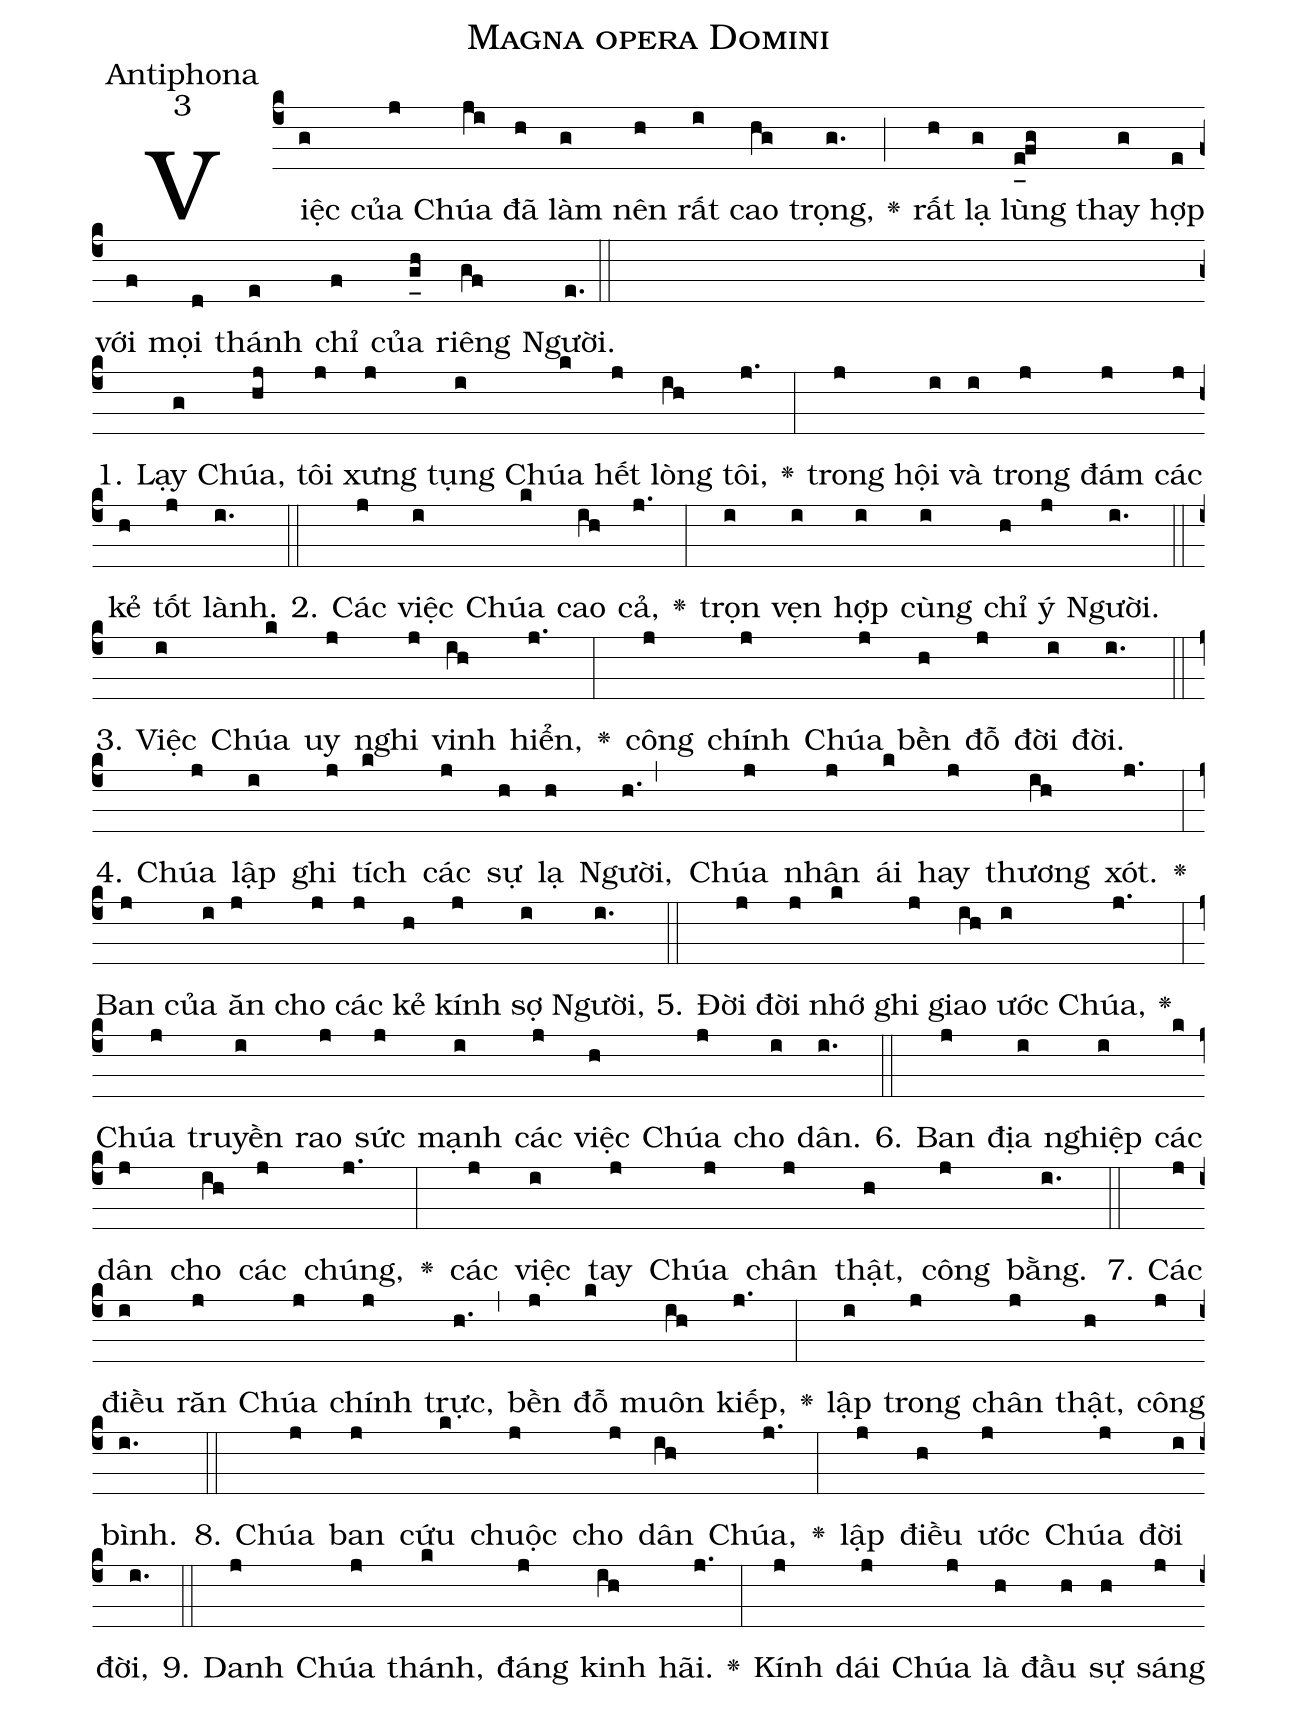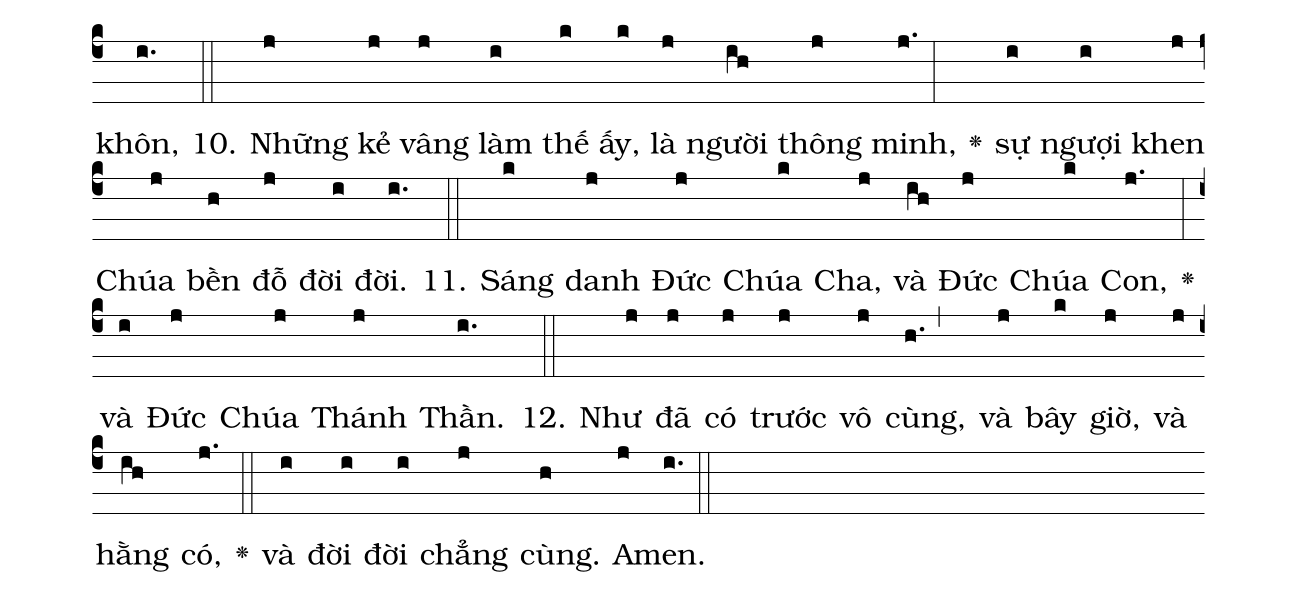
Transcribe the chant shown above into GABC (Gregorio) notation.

name:Magna opera Domini;
office-part:Antiphona;
mode:3;
%%
(c4)Việc(g) của(j) Chúa(ji) đã(h) làm(g) nên(h) rất(i) cao(hg) trọng,(g.) <v>\greheightstar</v>(;) rất(h) lạ(g) lùng(e_0[uh:l]!fg) thay(g) hợp(e) với(f) mọi(d) thánh(e) chỉ(f) của(g_[uh:l]h) riêng(gf) Người.(e.) (::Z)
1. Lạy(g) Chúa,(hj) tôi(j) xưng(j) tụng(i) Chúa(k) hết(j) lòng(ih) tôi,(j.) <v>\greheightstar</v>(:) trong(j) hội(i) và(i) trong(j) đám(j) các(j) kẻ(h) tốt(j) lành.(i.) (::)
2. Các(j) việc(i) Chúa(k) cao(ih) cả,(j.) <v>\greheightstar</v>(:) trọn(i) vẹn(i) hợp(i) cùng(i) chỉ(h) ý(j) Người.(i.) (::)
3. Việc(i) Chúa(k) uy(j) nghi(j) vinh(ih) hiển,(j.) <v>\greheightstar</v>(:) công(j) chính(j) Chúa(j) bền(h) đỗ(j) đời(i) đời.(i.) (::)
4. Chúa(j) lập(i) ghi(j) tích(k) các(j) sự(h) lạ(h) Người,(h.,) Chúa(j) nhân(j) ái(k) hay(j) thương(ih) xót.(j.) <v>\greheightstar</v>(:) Ban(j) của(i) ăn(j) cho(j) các(j) kẻ(h) kính(j) sợ(i) Người,(i.) (::)
5. Đời(j) đời(j) nhớ(k) ghi(j) giao(ih) ước(i) Chúa,(j.) <v>\greheightstar</v>(:) Chúa(j) truyền(i) rao(j) sức(j) mạnh(i) các(j) việc(h) Chúa(j) cho(i) dân.(i.) (::)
6. Ban(j) địa(i) nghiệp(i) các(k) dân(j) cho(ih) các(j) chúng,(j.) <v>\greheightstar</v>(:) các(j) việc(i) tay(j) Chúa(j) chân(j) thật,(h) công(j) bằng.(i.) (::)
7. Các(j) điều(i) răn(j) Chúa(j) chính(j) trực,(h.) (,) bền(j) đỗ(k) muôn(ih) kiếp,(j.) <v>\greheightstar</v>(:) lập(i) trong(j) chân(j) thật,(h) công(j) bình.(i.) (::)
8. Chúa(j) ban(j) cứu(k) chuộc(j) cho(j) dân(ih) Chúa,(j.) <v>\greheightstar</v>(:) lập(j) điều(h) ước(j) Chúa(j) đời(i) đời,(i.) (::)
9. Danh(j) Chúa(j) thánh,(k) đáng(j) kinh(ih) hãi.(j.) <v>\greheightstar</v>(:) Kính(j) dái(j) Chúa(j) là(h) đầu(h) sự(h) sáng(j) khôn,(i.) (::)
10. Những(j) kẻ(j) vâng(j) làm(i) thế(k) ấy,(k) là(j) người(ih) thông(j) minh,(j.:) <v>\greheightstar</v>() sự(i) ngượi(i) khen(j) Chúa(j) bền(h) đỗ(j) đời(i) đời.(i.) (::)
11. Sáng(k) danh(j) Đức(j) Chúa(k) Cha,(j) và(ih) Đức(j) Chúa(k) Con,(j.) <v>\greheightstar</v>(:) và(i) Đức(j) Chúa(j) Thánh(j) Thần.(i.) (::)
12. Như(j) đã(j) có(j) trước(j) vô(j) cùng,(h.,) và(j) bây(k) giờ,(j) và(j) hằng(ih) có,(j.) <v>\greheightstar</v>(::) và(i) đời(i) đời(i) chẳng(j) cùng.(h) A(j)men.(i.) (::)
